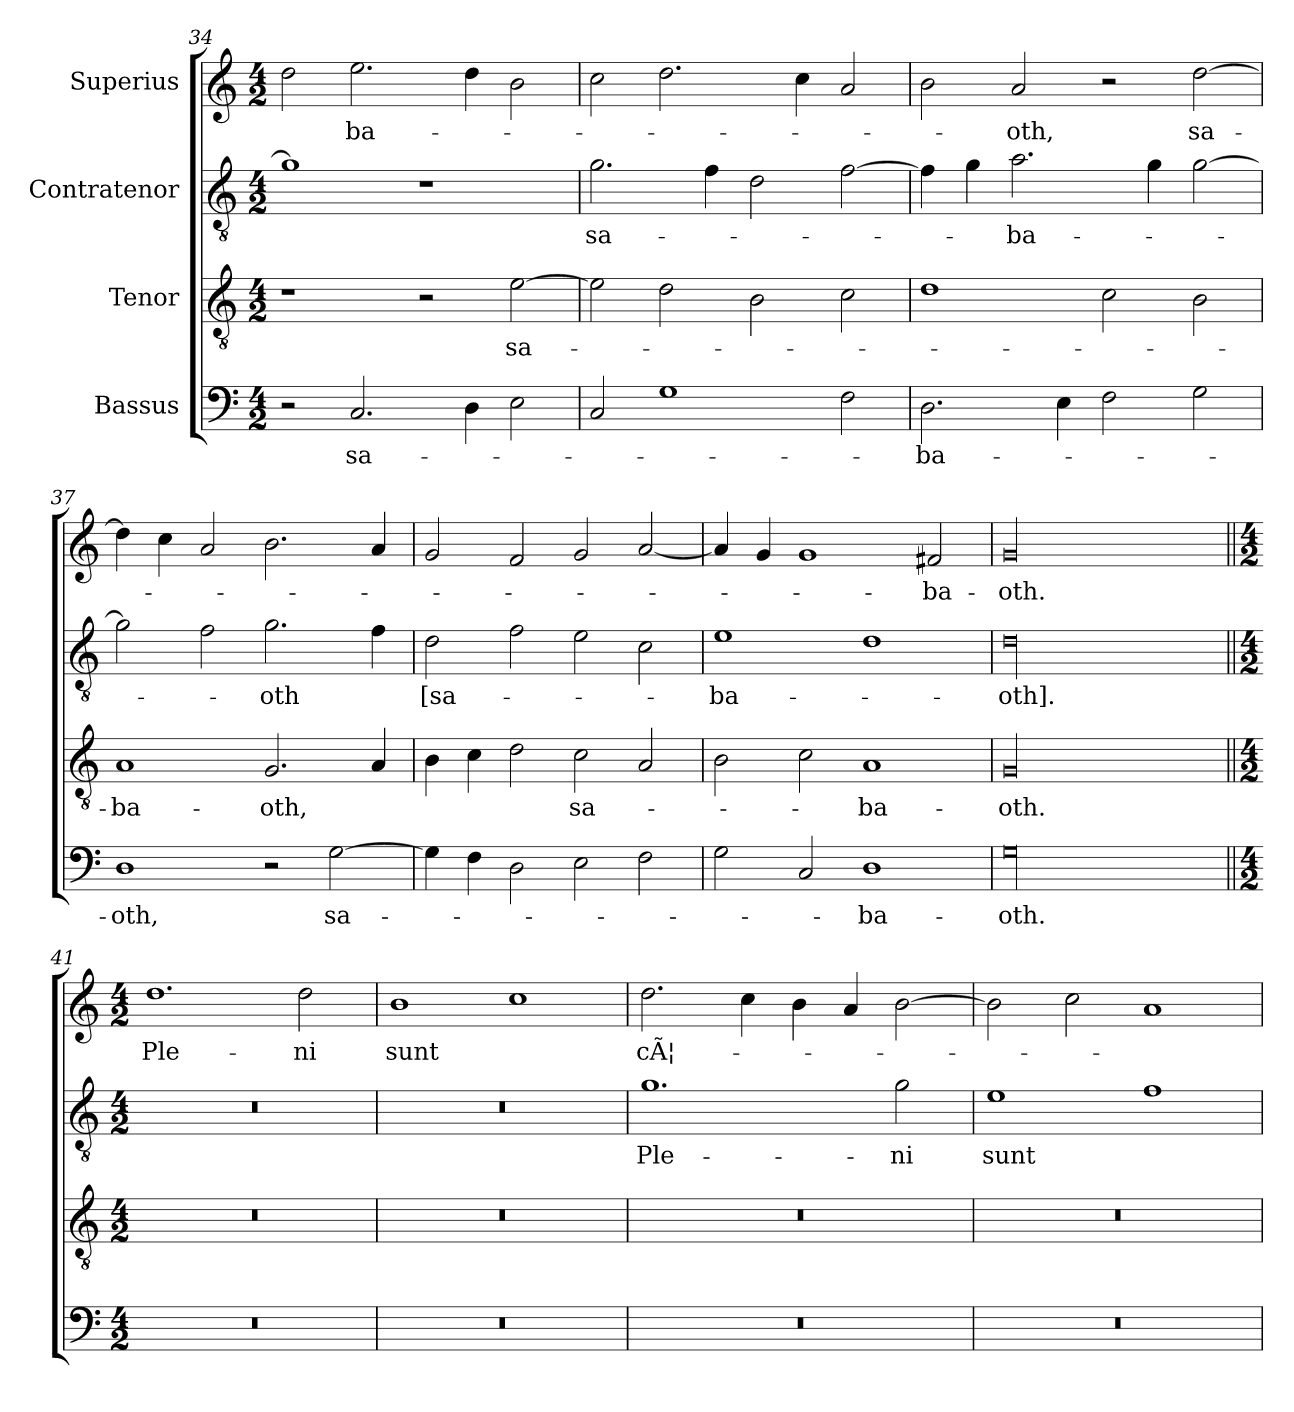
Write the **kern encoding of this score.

**kern	**text	**kern	**text	**kern	**text	**kern	**text
*part4	*part4	*part3	*part3	*part2	*part2	*part1	*part1
*staff4	*staff4	*staff3	*staff3	*staff2	*staff2	*staff1	*staff1
*I"Bassus	*	*I"Tenor	*	*I"Contratenor	*	*I"Superius	*
*clefF4	*	*clefGv2	*	*clefGv2	*	*clefG2	*
*k[]	*	*k[]	*	*k[]	*	*k[]	*
*M4/2	*	*M4/2	*	*M4/2	*	*M4/2	*
=34	=34	=34	=34	=34	=34	=34	=34
2r	.	1r	.	1g\]	.	2dd\	.
2.C/	sa-	.	.	.	.	2.ee\	-ba-
.	.	2r	.	1r	.	.	.
4D\	.	.	.	.	.	4dd\	.
2E\	.	[2e\	sa-	.	.	2b\	.
=35	=35	=35	=35	=35	=35	=35	=35
2C/	.	2e\]	.	2.g\	sa-	2cc\	.
1G\	.	2d\	.	.	.	2.dd\	.
.	.	.	.	4f\	.	.	.
.	.	2B\	.	2d\	.	.	.
.	.	.	.	.	.	4cc\	.
2F\	.	2c\	.	[2f\	.	2a/	.
=36	=36	=36	=36	=36	=36	=36	=36
2.D\	-ba-	1d\	.	4f\]	.	2b\	.
.	.	.	.	4g\	.	.	.
.	.	.	.	2.a\	-ba-	2a/	-oth,
4E\	.	.	.	.	.	.	.
2F\	.	2c\	.	.	.	2r	.
.	.	.	.	4g\	.	.	.
2G\	.	2B\	.	[2g\	.	[2dd\	sa-
=37	=37	=37	=37	=37	=37	=37	=37
1D\	-oth,	1A/	-ba-	2g\]	.	4dd\]	.
.	.	.	.	.	.	4cc\	.
.	.	.	.	2f\	.	2a/	.
2r	.	2.G/	-oth,	2.g\	-oth	2.b\	.
[2G\	sa-	.	.	.	.	.	.
.	.	4A/	.	4f\	.	4a/	.
=38	=38	=38	=38	=38	=38	=38	=38
4G\]	.	4B\	.	2d\	[sa-	2g/	.
4F\	.	4c\	.	.	.	.	.
2D\	.	2d\	.	2f\	.	2f/	.
2E\	.	2c\	sa-	2e\	.	2g/	.
2F\	.	2A/	.	2c\	.	[2a/	.
=39	=39	=39	=39	=39	=39	=39	=39
2G\	.	2B\	.	1e\	-ba-	4a/]	.
.	.	.	.	.	.	4g/	.
2C/	.	2c\	.	.	.	1g/	.
1D\	-ba-	1A/	-ba-	1d\	.	.	.
.	.	.	.	.	.	2f#X/	-ba-
=40	=40	=40	=40	=40	=40	=40	=40
00G\	-oth.	00G/	-oth.	00d\	oth].	00g/	-oth.
=41||	=41||	=41||	=41||	=41||	=41||	=41||	=41||
*M4/2	*	*M4/2	*	*M4/2	*	*M4/2	*
0r	.	0r	.	0r	.	1.dd\	Ple-
.	.	.	.	.	.	2dd\	-ni
=42	=42	=42	=42	=42	=42	=42	=42
0r	.	0r	.	0r	.	1b\	sunt
.	.	.	.	.	.	1cc\	.
=43	=43	=43	=43	=43	=43	=43	=43
0r	.	0r	.	1.g\	Ple-	2.dd\	cÃ¦-
.	.	.	.	.	.	4cc\	.
.	.	.	.	.	.	4b\	.
.	.	.	.	.	.	4a/	.
.	.	.	.	2g\	-ni	[2b\	.
=44	=44	=44	=44	=44	=44	=44	=44
0r	.	0r	.	1e\	sunt	2b\]	.
.	.	.	.	.	.	2cc\	.
.	.	.	.	1f\	.	1a/	.
=	=	=	=	=	=	=	=
*-	*-	*-	*-	*-	*-	*-	*-
